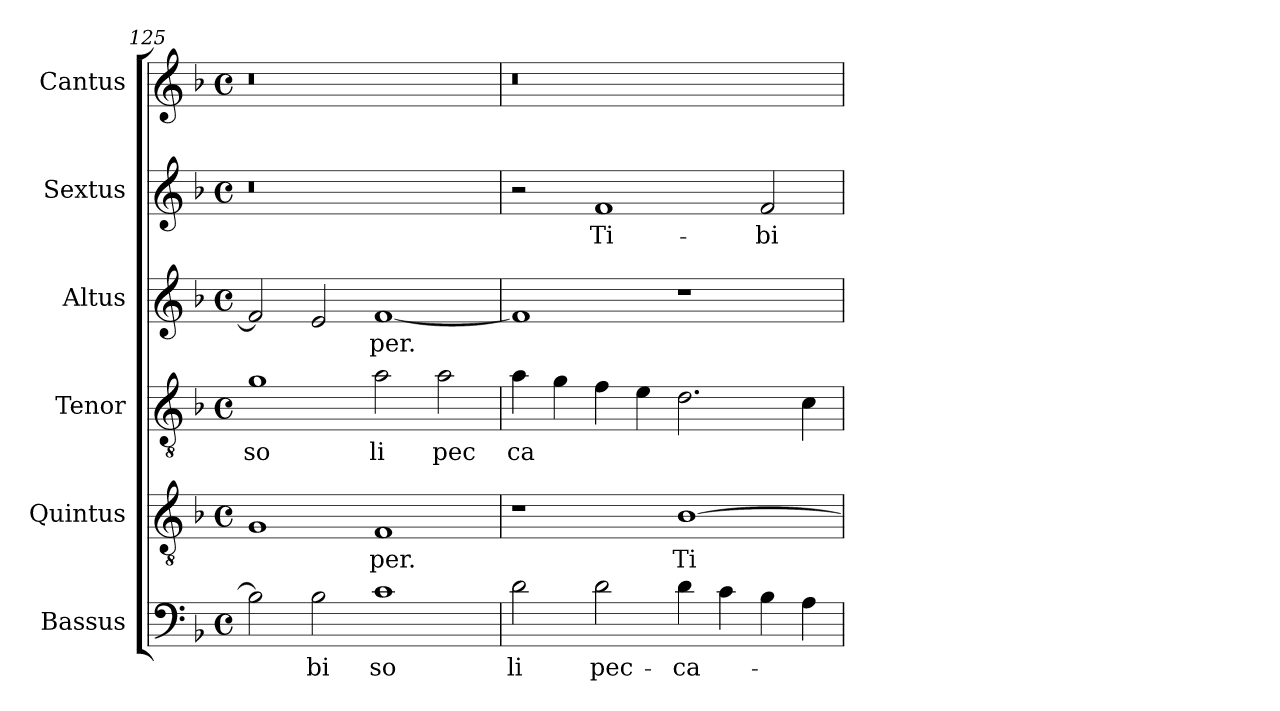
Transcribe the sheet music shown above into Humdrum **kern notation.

**kern	**text	**kern	**text	**kern	**text	**kern	**text	**kern	**text	**kern
*part6	*part6	*part5	*part5	*part4	*part4	*part3	*part3	*part2	*part2	*part1
*staff6	*staff6	*staff5	*staff5	*staff4	*staff4	*staff3	*staff3	*staff2	*staff2	*staff1
*I"Bassus	*	*I"Quintus	*	*I"Tenor	*	*I"Altus	*	*I"Sextus	*	*I"Cantus
*clefF4	*	*clefGv2	*	*clefGv2	*	*clefG2	*	*clefG2	*	*clefG2
*k[b-]	*	*k[b-]	*	*k[b-]	*	*k[b-]	*	*k[b-]	*	*k[b-]
*F:	*	*F:	*	*F:	*	*F:	*	*F:	*	*F:
*M4/4	*	*M4/4	*	*M4/4	*	*M4/4	*	*M4/4	*	*M4/4
*met(c)	*	*met(c)	*	*met(c)	*	*met(c)	*	*met(c)	*	*met(c)
=125	=125	=125	=125	=125	=125	=125	=125	=125	=125	=125
!	!	!	!	!	!LO:LY:b:cj	!	!	!	!	!
2B-\]	.	1G	.	1g	so	2f/]	.	0r	.	0r
!	!LO:LY:b:cj	!	!	!	!	!	!	!	!	!
2B-\	bi	.	.	.	.	2e/	.	.	.	.
!	!LO:LY:b:cj	!	!LO:LY:b:cj	!	!LO:LY:b:cj	!	!LO:LY:b	!	!	!
1c	so	1F	-per.	2a\	li	[>1f	per.	.	.	.
!	!	!	!	!	!LO:LY:b:cj	!	!	!	!	!
.	.	.	.	2a\	pec	.	.	.	.	.
!!LO:LB:g=z
=126	=126	=126	=126	=126	=126	=126	=126	=126	=126	=126
!	!LO:LY:b:cj	!	!	!	!LO:LY:b:cj	!	!	!	!	!
2d\	li	1r	.	4a\	ca	1f]	.	2r	.	0r
.	.	.	.	4g\	.	.	.	.	.	.
!	!LO:LY:b:cj	!	!	!	!	!	!	!	!LO:LY:b:cj	!
2d\	pec-	.	.	4f\	.	.	.	1f	Ti-	.
.	.	.	.	4e\	.	.	.	.	.	.
!	!LO:LY:b:cj	!	!LO:LY:b:cj	!	!	!	!	!	!	!
4d\	-ca-	[>1B-	Ti-	2.d\	.	1r	.	.	.	.
4c\	.	.	.	.	.	.	.	.	.	.
!	!	!	!	!	!	!	!	!	!LO:LY:b:cj	!
4B-\	.	.	.	.	.	.	.	2f/	-bi	.
4A\	.	.	.	4c\	.	.	.	.	.	.
=	=	=	=	=	=	=	=	=	=	=
*-	*-	*-	*-	*-	*-	*-	*-	*-	*-	*-
